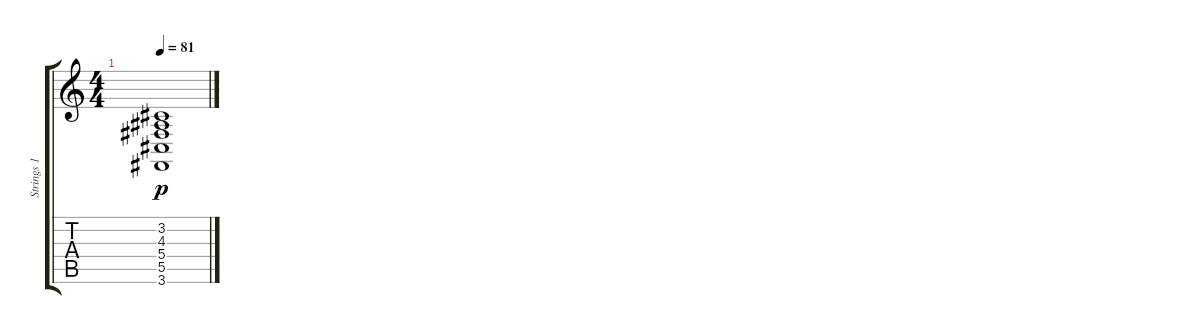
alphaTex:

\track ("Strings 1" "Strings 1") {instrument stringensemble1}
\staff {score tabs}
\tuning (Eb4 Bb3 Gb3 Db3 Ab2 Eb2) {hide}
\ts (4 4)
\tempo 81
\clef g2
\ks c
(3.2 4.3 5.4 5.5 3.6).1{dy p}
